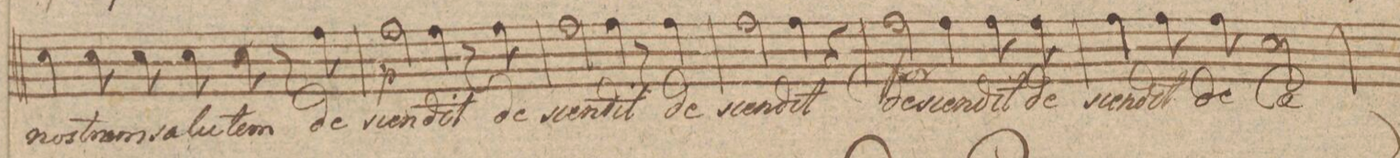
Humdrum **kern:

**kern	**text	**dynam
*I"Tenore	*	*
*clefC4	*	*
*k[c#f#d#g#]	*	*
*met(c)	*	*
*M4/4	*	*
4B\	nos-	.
8B\	-tram	.
8B\	sa-	.
8B\	-lu-	.
8B\	-tem	.
8r	.	.
8e\	de-	.
=23	=23	=23
2e\	-scen-	p
4e\	-dit	.
8r	.	.
8e\	de-	.
=24	=24	=24
2e\	-scen-	.
4e\	-dit	.
8r	.	.
8e\	de-	.
=25	=25	=25
2e\	-scen-	.
4e\	-dit	.
4r	.	.
=26	=26	=26
2e\	de-	f
4e\	-scen-	.
8e\	-dit	.
8e\	de-	.
=27	=27	=27
4e\	-scen-	.
8e\	-dit-	.
8e\	-de	.
2B\	Cae-	.
=28	=28	=28
*-	*-	*-
